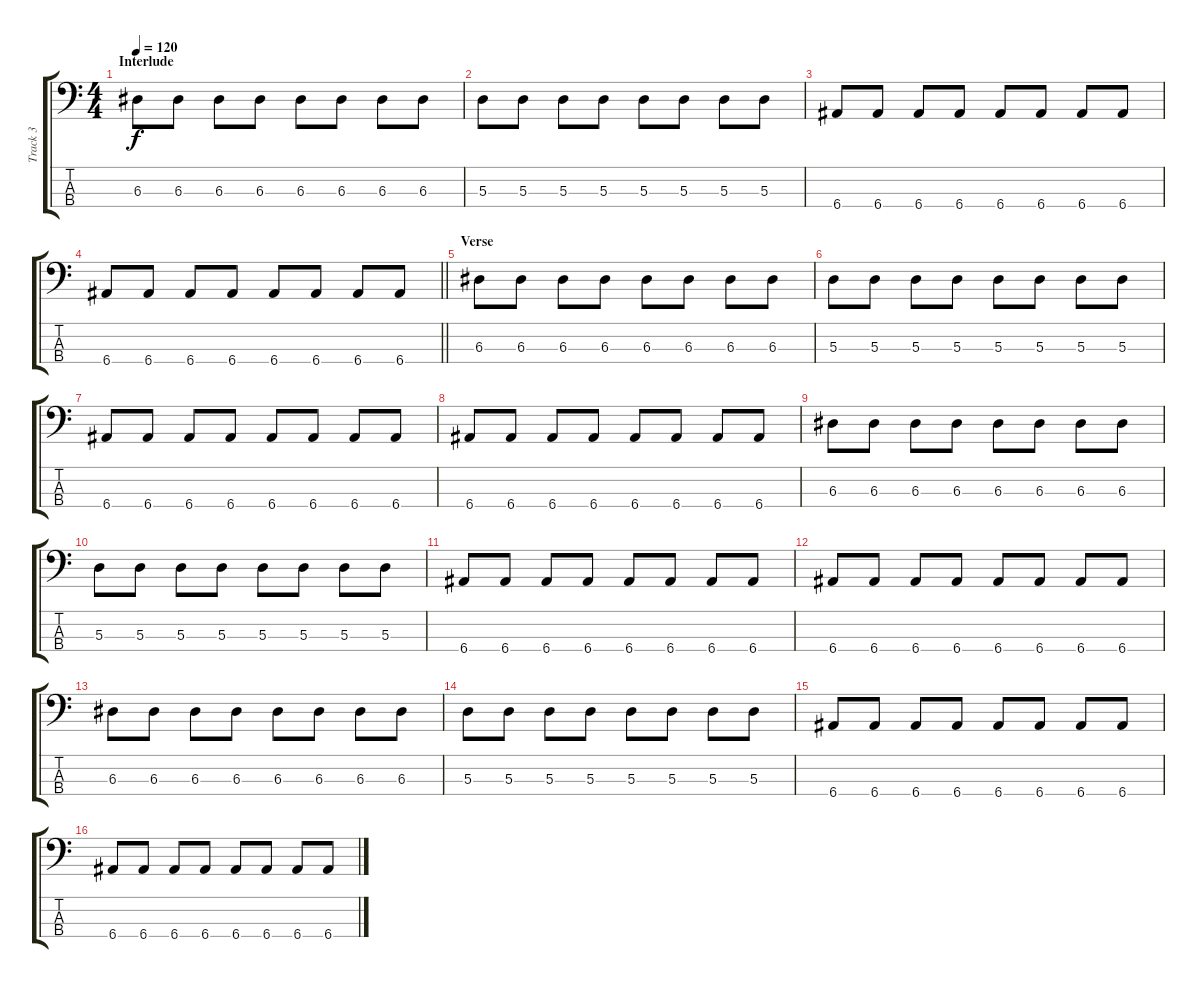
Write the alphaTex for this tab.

\track ("Track 3" "Track 3") {instrument electricbassfinger}
\staff {score tabs}
\tuning (G2 D2 A1 E1) {hide}
\ts (4 4)
\section ("" "Interlude")
\tempo 120
\clef f4
\ks c
6.3.8{dy f} 6.3.8 6.3.8 6.3.8 6.3.8 6.3.8 6.3.8 6.3.8 |
5.3.8 5.3.8 5.3.8 5.3.8 5.3.8 5.3.8 5.3.8 5.3.8 |
6.4.8 6.4.8 6.4.8 6.4.8 6.4.8 6.4.8 6.4.8 6.4.8 |
\barLineRight lightlight
6.4.8 6.4.8 6.4.8 6.4.8 6.4.8 6.4.8 6.4.8 6.4.8 |
\section ("" "Verse")
6.3.8 6.3.8 6.3.8 6.3.8 6.3.8 6.3.8 6.3.8 6.3.8 |
5.3.8 5.3.8 5.3.8 5.3.8 5.3.8 5.3.8 5.3.8 5.3.8 |
6.4.8 6.4.8 6.4.8 6.4.8 6.4.8 6.4.8 6.4.8 6.4.8 |
6.4.8 6.4.8 6.4.8 6.4.8 6.4.8 6.4.8 6.4.8 6.4.8 |
6.3.8 6.3.8 6.3.8 6.3.8 6.3.8 6.3.8 6.3.8 6.3.8 |
5.3.8 5.3.8 5.3.8 5.3.8 5.3.8 5.3.8 5.3.8 5.3.8 |
6.4.8 6.4.8 6.4.8 6.4.8 6.4.8 6.4.8 6.4.8 6.4.8 |
6.4.8 6.4.8 6.4.8 6.4.8 6.4.8 6.4.8 6.4.8 6.4.8 |
6.3.8 6.3.8 6.3.8 6.3.8 6.3.8 6.3.8 6.3.8 6.3.8 |
5.3.8 5.3.8 5.3.8 5.3.8 5.3.8 5.3.8 5.3.8 5.3.8 |
6.4.8 6.4.8 6.4.8 6.4.8 6.4.8 6.4.8 6.4.8 6.4.8 |
6.4.8 6.4.8 6.4.8 6.4.8 6.4.8 6.4.8 6.4.8 6.4.8
